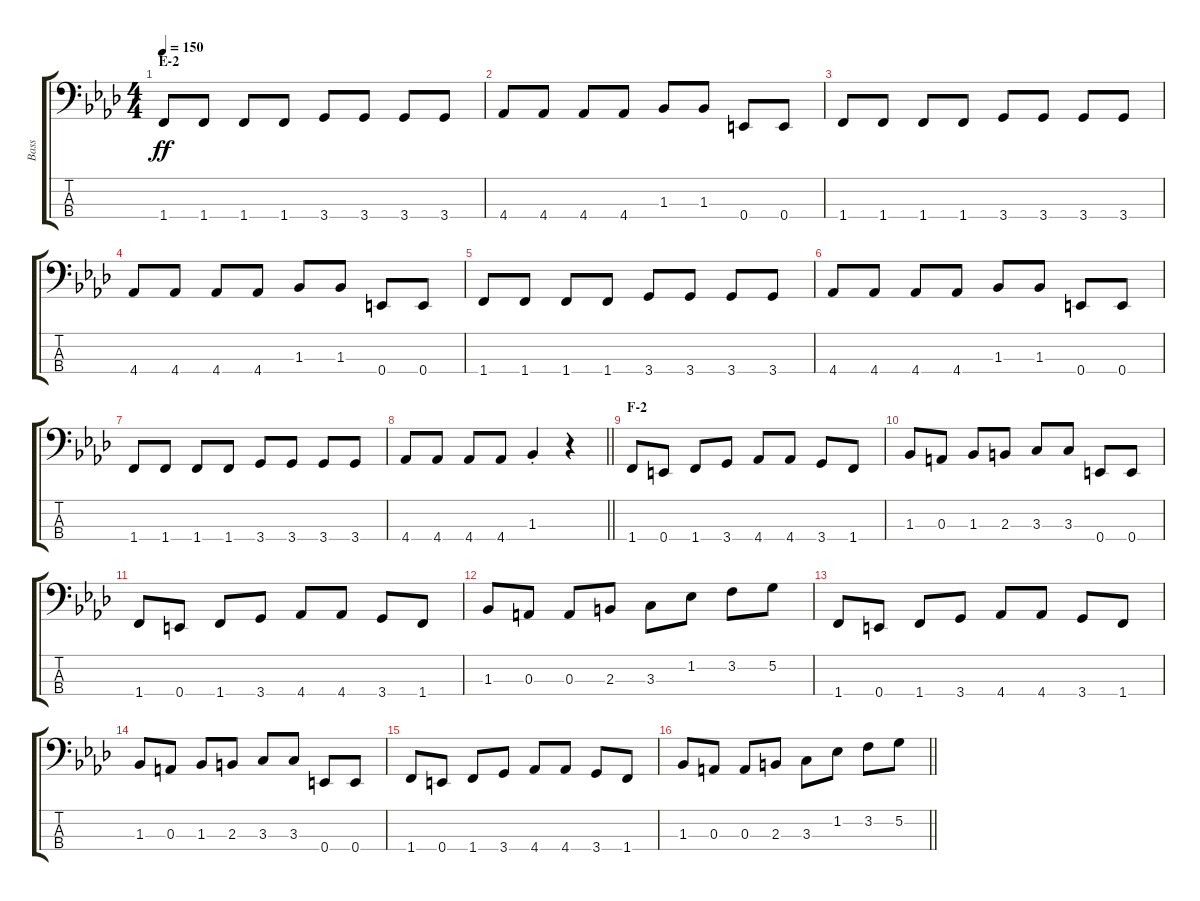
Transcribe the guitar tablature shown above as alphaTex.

\track ("Bass" "Bass") {instrument electricbasspick}
\staff {score tabs}
\tuning (G2 D2 A1 E1) {hide}
\ts (4 4)
\section ("" "E-2")
\tempo 150
\clef f4
\ks ab
1.4.8{dy ff} 1.4.8 1.4.8 1.4.8 3.4.8 3.4.8 3.4.8 3.4.8 |
4.4.8 4.4.8 4.4.8 4.4.8 1.3.8 1.3.8 0.4.8 0.4.8 |
1.4.8 1.4.8 1.4.8 1.4.8 3.4.8 3.4.8 3.4.8 3.4.8 |
4.4.8 4.4.8 4.4.8 4.4.8 1.3.8 1.3.8 0.4.8 0.4.8 |
1.4.8 1.4.8 1.4.8 1.4.8 3.4.8 3.4.8 3.4.8 3.4.8 |
4.4.8 4.4.8 4.4.8 4.4.8 1.3.8 1.3.8 0.4.8 0.4.8 |
1.4.8 1.4.8 1.4.8 1.4.8 3.4.8 3.4.8 3.4.8 3.4.8 |
\barLineRight lightlight
4.4.8 4.4.8 4.4.8 4.4.8 1.3{st}.4 r.4 |
\section ("" "F-2")
1.4.8 0.4.8 1.4.8 3.4.8 4.4.8 4.4.8 3.4.8 1.4.8 |
1.3.8 0.3.8 1.3.8 2.3.8 3.3.8 3.3.8 0.4.8 0.4.8 |
1.4.8 0.4.8 1.4.8 3.4.8 4.4.8 4.4.8 3.4.8 1.4.8 |
1.3.8 0.3.8 0.3.8 2.3.8 3.3.8 1.2.8 3.2.8 5.2.8 |
1.4.8 0.4.8 1.4.8 3.4.8 4.4.8 4.4.8 3.4.8 1.4.8 |
1.3.8 0.3.8 1.3.8 2.3.8 3.3.8 3.3.8 0.4.8 0.4.8 |
1.4.8 0.4.8 1.4.8 3.4.8 4.4.8 4.4.8 3.4.8 1.4.8 |
\barLineRight lightlight
1.3.8 0.3.8 0.3.8 2.3.8 3.3.8 1.2.8 3.2.8 5.2.8
